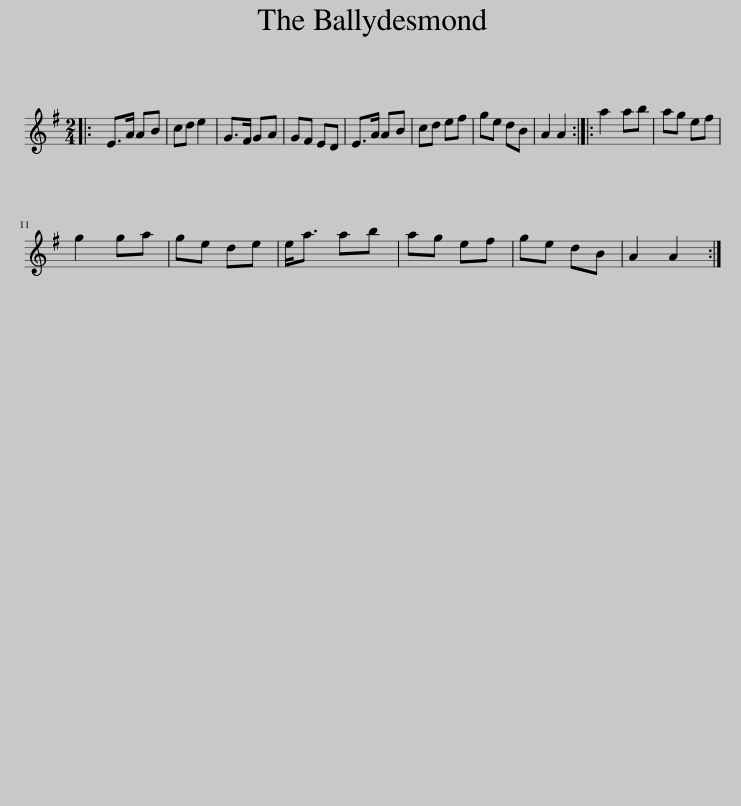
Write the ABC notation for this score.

X:1
L:1/8
M:2/4
I:linebreak $
K:G
V:1 treble
V:1
|: E>A AB | cd e2 | G>F GA | GF ED | E>A AB | %5
 cd ef | ge dB | A2 A2 :: a2 ab | ag ef |$ %10
 g2 ga | ge de | e<a ab | ag ef | ge dB | %15
 A2 A2 :| %16
